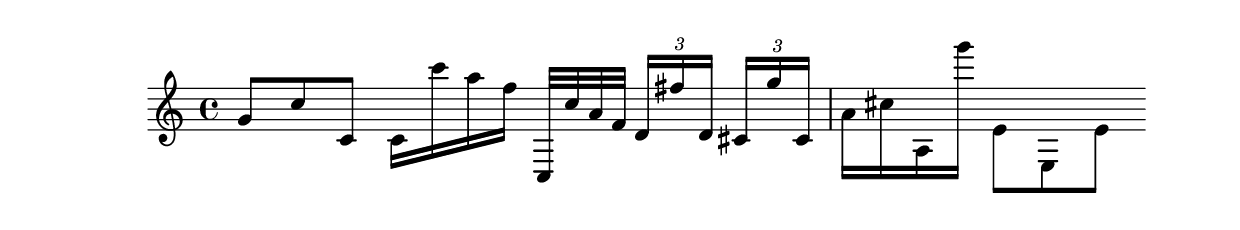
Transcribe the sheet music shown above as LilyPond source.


\version "2.14.0"
\header{
texidoc="
Beams should behave reasonably well, even under extreme circumstances.
Stems may be short, but noteheads should never touch the beam.  Note that
under normal circumstances, these beams would get knees.  Here
@code{Beam.auto-knee-gap} was set to false.
"
}

\layout{
  %%    ragged-right = ##t
  ragged-right = ##t
}

extreme = \relative c'' {
  \stemNeutral
   g8[ c c,]
   c16[ c'' a f]
  \stemUp 
   c,,32[ c'' a f]

  %%%%%%%
  \stemNeutral
  \times 2/3{ d16[ fis' d,]} \times 2/3{ cis[ g'' cis,,]}
  a'16 cis a, g''' % Used to give a nice beam directed upwards.
  \stemNeutral

  \transpose c c {
	  \stemDown  e'8[ e e']
      }
}

{
				% If we want to test extreme beams,
				% we should not have them auto-kneed
  \override Beam  #'auto-knee-gap = ##f
  \extreme
}
